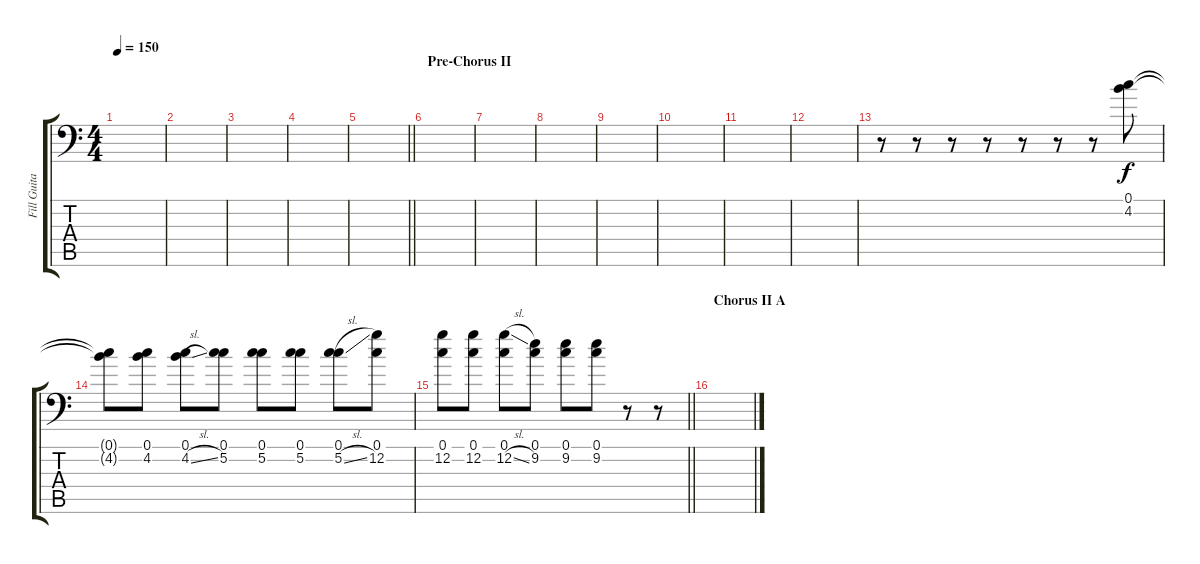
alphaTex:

\track ("Fill Guitar" "Fill Guita") {instrument distortionguitar}
\staff {score tabs}
\tuning (C4 G3 Eb3 Bb2 F2 Bb1) {hide}
\ts (4 4)
\tempo 150
\clef f4
\ks c
|
|
|
|
\barLineRight lightlight
|
\section ("" "Pre-Chorus II")
|
|
|
|
|
|
|
r.8 r.8 r.8 r.8 r.8 r.8{volume 13} r.8 (0.1 4.2).8 |
(0.1{t} 4.2{t}).8 (0.1 4.2).8 (0.1 4.2{sl}).8 (0.1 5.2).8 (0.1 5.2).8 (0.1 5.2).8 (0.1 5.2{sl}).8 (0.1 12.2).8 |
\barLineRight lightlight
(0.1 12.2).8 (0.1 12.2).8 (0.1 12.2{sl}).8 (0.1 9.2).8 (0.1 9.2).8 (0.1 9.2).8 r.8 r.8 |
\section ("" "Chorus II A")
